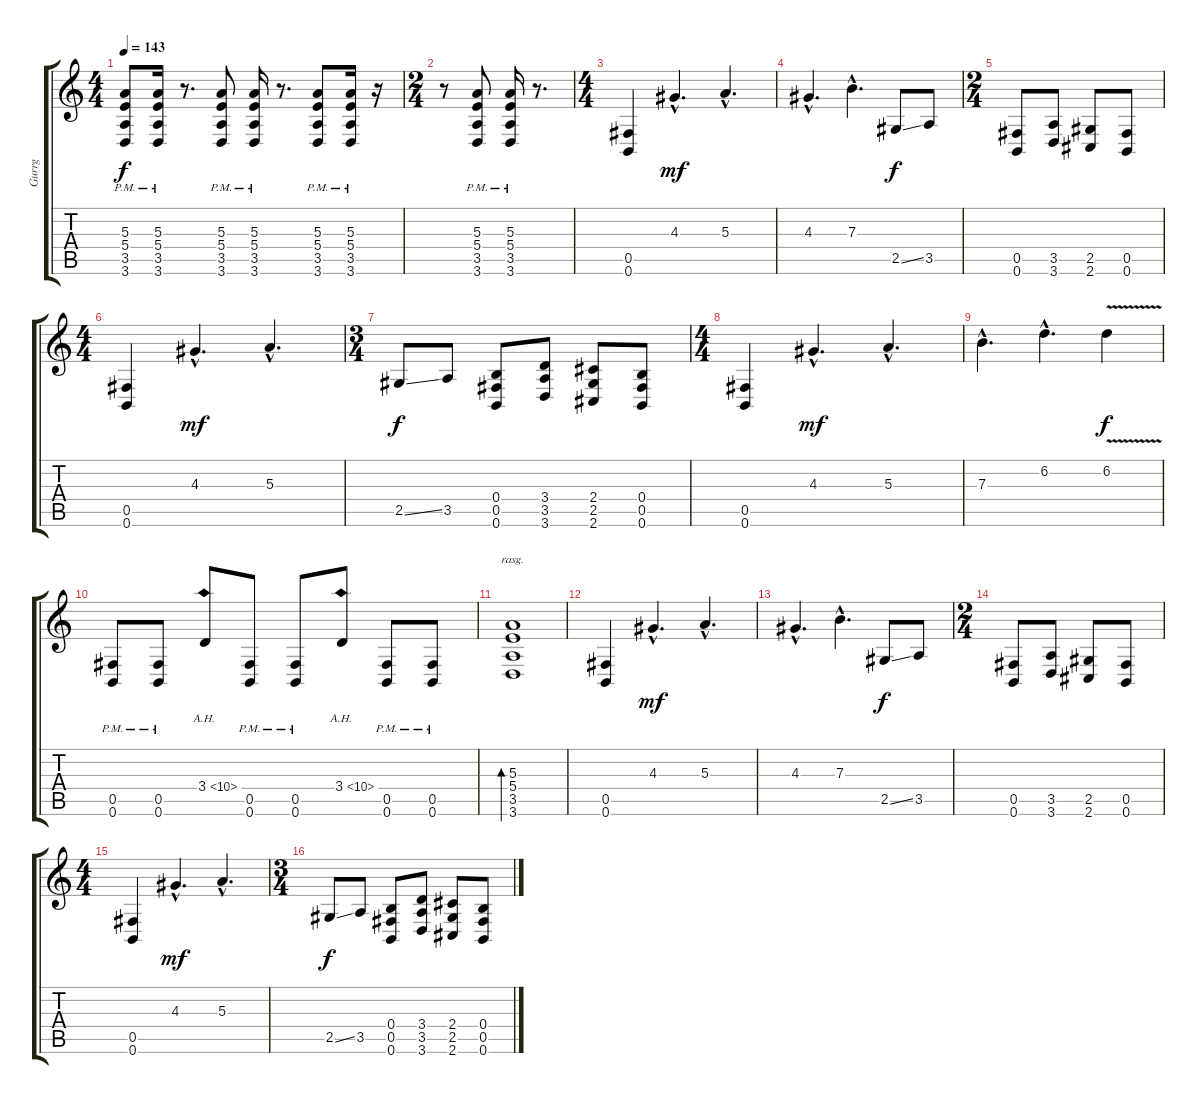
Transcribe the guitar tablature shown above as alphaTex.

\track ("Gurrg" "Gurrg") {instrument distortionguitar}
\staff {score tabs}
\tuning (Db4 Ab3 E3 B2 Gb2 B1) {hide}
\ts (4 4)
\tempo 143
\clef g2
\ks c
(5.3 5.4 3.5{pm} 3.6{pm}).8{dy f} (5.3 5.4 3.5{pm} 3.6{pm}).16 r.8{d} (5.3 5.4 3.5{pm} 3.6{pm}).8 (5.3 5.4 3.5{pm} 3.6{pm}).16 r.8{d} (5.3 5.4 3.5{pm} 3.6{pm}).8 (5.3 5.4 3.5{pm} 3.6{pm}).16 r.16 |
\ts (2 4)
r.8 (5.3 5.4 3.5{pm} 3.6{pm}).8 (5.3 5.4 3.5{pm} 3.6{pm}).16 r.8{d} |
\ts (4 4)
(0.5 0.6).4 4.3{hac}.4{d dy mf} 5.3{hac}.4{d} |
4.3{hac}.4{d} 7.3{hac}.4{d} 2.5{ss}.8{dy f} 3.5.8 |
\ts (2 4)
(0.5 0.6).8 (3.5 3.6).8 (2.5 2.6).8 (0.5 0.6).8 |
\ts (4 4)
(0.5 0.6).4 4.3{hac}.4{d dy mf} 5.3{hac}.4{d} |
\ts (3 4)
2.5{ss}.8{dy f} 3.5.8 (0.4 0.5 0.6).8 (3.4 3.5 3.6).8 (2.4 2.5 2.6).8 (0.4 0.5 0.6).8 |
\ts (4 4)
(0.5 0.6).4 4.3{hac}.4{d dy mf} 5.3{hac}.4{d} |
7.3{hac}.4{d} 6.2{hac}.4{d} 6.2{v}.4{dy f} |
(0.5{pm} 0.6{pm}).8 (0.5{pm} 0.6{pm}).8 3.4{ah 7}.8 (0.5{pm} 0.6{pm}).8 (0.5{pm} 0.6{pm}).8 3.4{ah 7}.8 (0.5{pm} 0.6{pm}).8 (0.5{pm} 0.6{pm}).8 |
(5.3 5.4 3.5 3.6).1{bd 60 rasg ii} |
(0.5 0.6).4 4.3{hac}.4{d dy mf} 5.3{hac}.4{d} |
4.3{hac}.4{d} 7.3{hac}.4{d} 2.5{ss}.8{dy f} 3.5.8 |
\ts (2 4)
(0.5 0.6).8 (3.5 3.6).8 (2.5 2.6).8 (0.5 0.6).8 |
\ts (4 4)
(0.5 0.6).4 4.3{hac}.4{d dy mf} 5.3{hac}.4{d} |
\ts (3 4)
2.5{ss}.8{dy f} 3.5.8 (0.4 0.5 0.6).8 (3.4 3.5 3.6).8 (2.4 2.5 2.6).8 (0.4 0.5 0.6).8
